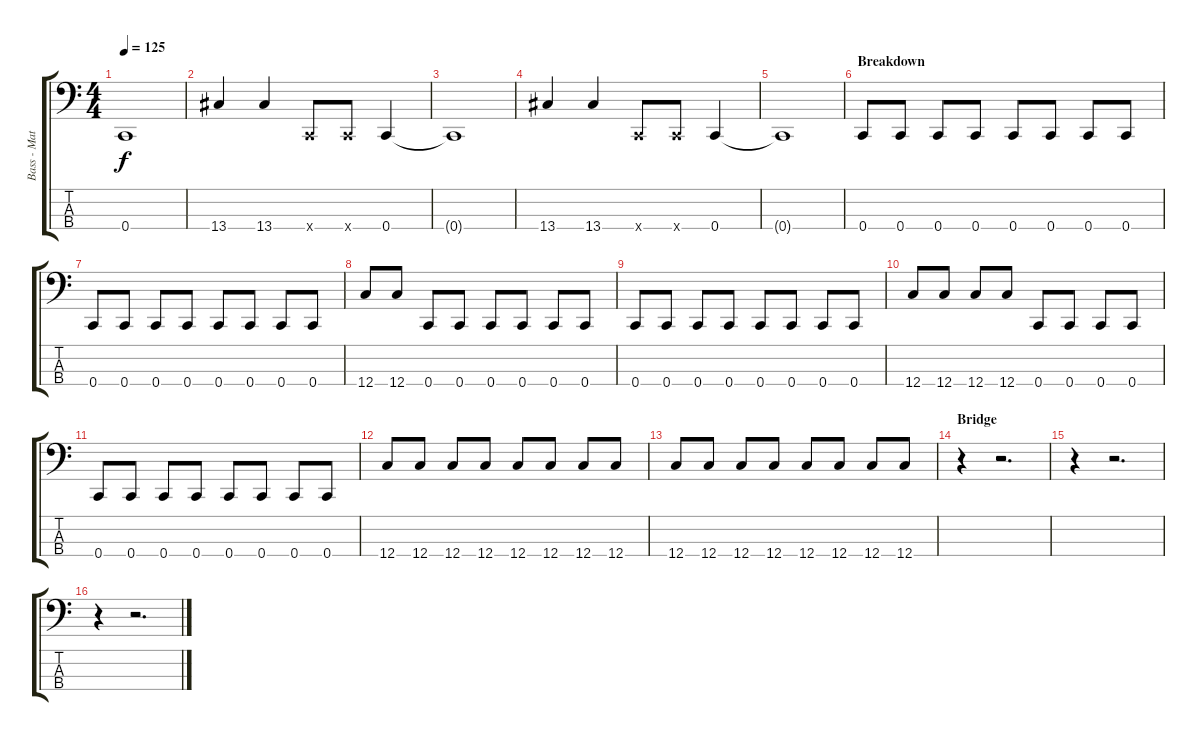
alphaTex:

\track ("Bass - Matt Kean" "Bass - Mat") {instrument electricbasspick}
\staff {score tabs}
\tuning (F2 C2 G1 C1) {hide}
\ts (4 4)
\tempo 125
\clef f4
\ks c
0.4{t}.1{dy f} |
13.4.4 13.4.4 0.4{x}.8 0.4{x}.8 0.4.4 |
0.4{t}.1 |
13.4.4 13.4.4 0.4{x}.8 0.4{x}.8 0.4.4 |
0.4{t}.1 |
\section ("" "Breakdown")
0.4.8 0.4.8 0.4.8 0.4.8 0.4.8 0.4.8 0.4.8 0.4.8 |
0.4.8 0.4.8 0.4.8 0.4.8 0.4.8 0.4.8 0.4.8 0.4.8 |
12.4.8 12.4.8 0.4.8 0.4.8 0.4.8 0.4.8 0.4.8 0.4.8 |
0.4.8 0.4.8 0.4.8 0.4.8 0.4.8 0.4.8 0.4.8 0.4.8 |
12.4.8 12.4.8 12.4.8 12.4.8 0.4.8 0.4.8 0.4.8 0.4.8 |
0.4.8 0.4.8 0.4.8 0.4.8 0.4.8 0.4.8 0.4.8 0.4.8 |
12.4.8 12.4.8 12.4.8 12.4.8 12.4.8 12.4.8 12.4.8 12.4.8 |
12.4.8 12.4.8 12.4.8 12.4.8 12.4.8 12.4.8 12.4.8 12.4.8 |
\section ("" "Bridge")
r.4 r.2{d} |
r.4 r.2{d} |
r.4 r.2{d}
